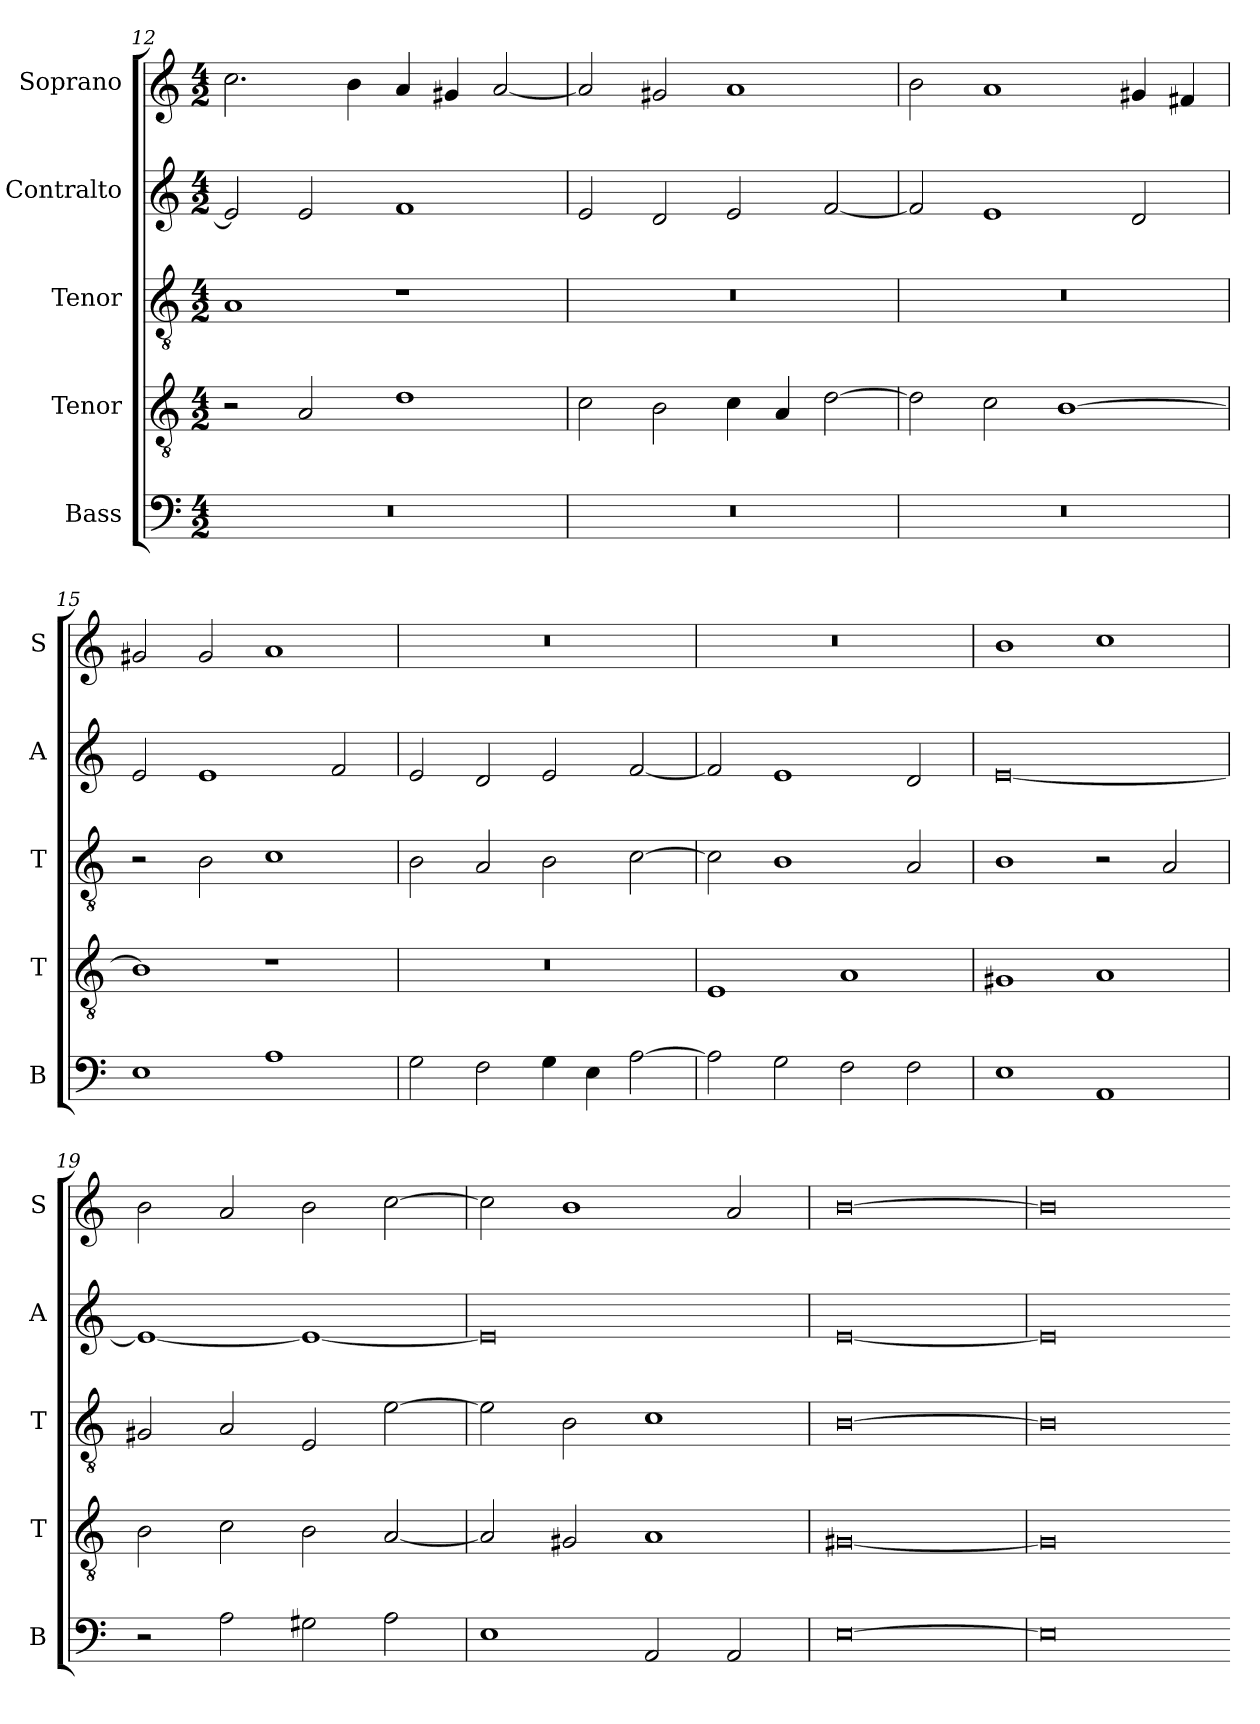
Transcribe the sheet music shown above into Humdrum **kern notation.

**kern	**kern	**kern	**kern	**kern
*part5	*part4	*part3	*part2	*part1
*staff5	*staff4	*staff3	*staff2	*staff1
*I"Bass	*I"Tenor	*I"Tenor	*I"Contralto	*I"Soprano
*I'B	*I'T	*I'T	*I'A	*I'S
*clefF4	*clefGv2	*clefGv2	*clefG2	*clefG2
*k[]	*k[]	*k[]	*k[]	*k[]
*E:phr	*E:phr	*E:phr	*E:phr	*E:phr
*M4/2	*M4/2	*M4/2	*M4/2	*M4/2
=12	=12	=12	=12	=12
0r	2r	1A	2e]	2.cc
.	2A	.	2e	.
.	.	.	.	4b
.	1d	1r	1f	4a
.	.	.	.	4g#X
.	.	.	.	[2a
=13	=13	=13	=13	=13
0r	2c	0r	2e	2a]
.	2B	.	2d	2g#X
.	4c	.	2e	1a
.	4A	.	.	.
.	[2d	.	[2f	.
=14	=14	=14	=14	=14
0r	2d]	0r	2f]	2b
.	2c	.	1e	1a
.	[1B	.	.	.
.	.	.	2d	4g#X
.	.	.	.	4f#X
=15	=15	=15	=15	=15
1E	1B]	2r	2e	2g#X
.	.	2B	1e	2g#
1A	1r	1c	.	1a
.	.	.	2f	.
=16	=16	=16	=16	=16
2G	0r	2B	2e	0r
2F	.	2A	2d	.
4G	.	2B	2e	.
4E	.	.	.	.
[2A	.	[2c	[2f	.
=17	=17	=17	=17	=17
2A]	1E	2c]	2f]	0r
2G	.	1B	1e	.
2F	1A	.	.	.
2F	.	2A	2d	.
=18	=18	=18	=18	=18
1E	1G#X	1B	[0e	1b
1AA	1A	2r	.	1cc
.	.	2A	.	.
=19	=19	=19	=19	=19
2r	2B	2G#X	1e_	2b
2A	2c	2A	.	2a
2G#X	2B	2E	1e_	2b
2A	[2A	[2e	.	[2cc
=20	=20	=20	=20	=20
1E	2A]	2e]	0e]	2cc]
.	2G#X	2B	.	1b
2AA	1A	1c	.	.
2AA	.	.	.	2a
=21	=21	=21	=21	=21
[0E	[0G#X	[0B	[0e	[0b
=22	=22	=22	=22	=22
0E]	0G#]	0B]	0e]	0b]
=-	=-	=-	=-	=-
*-	*-	*-	*-	*-
